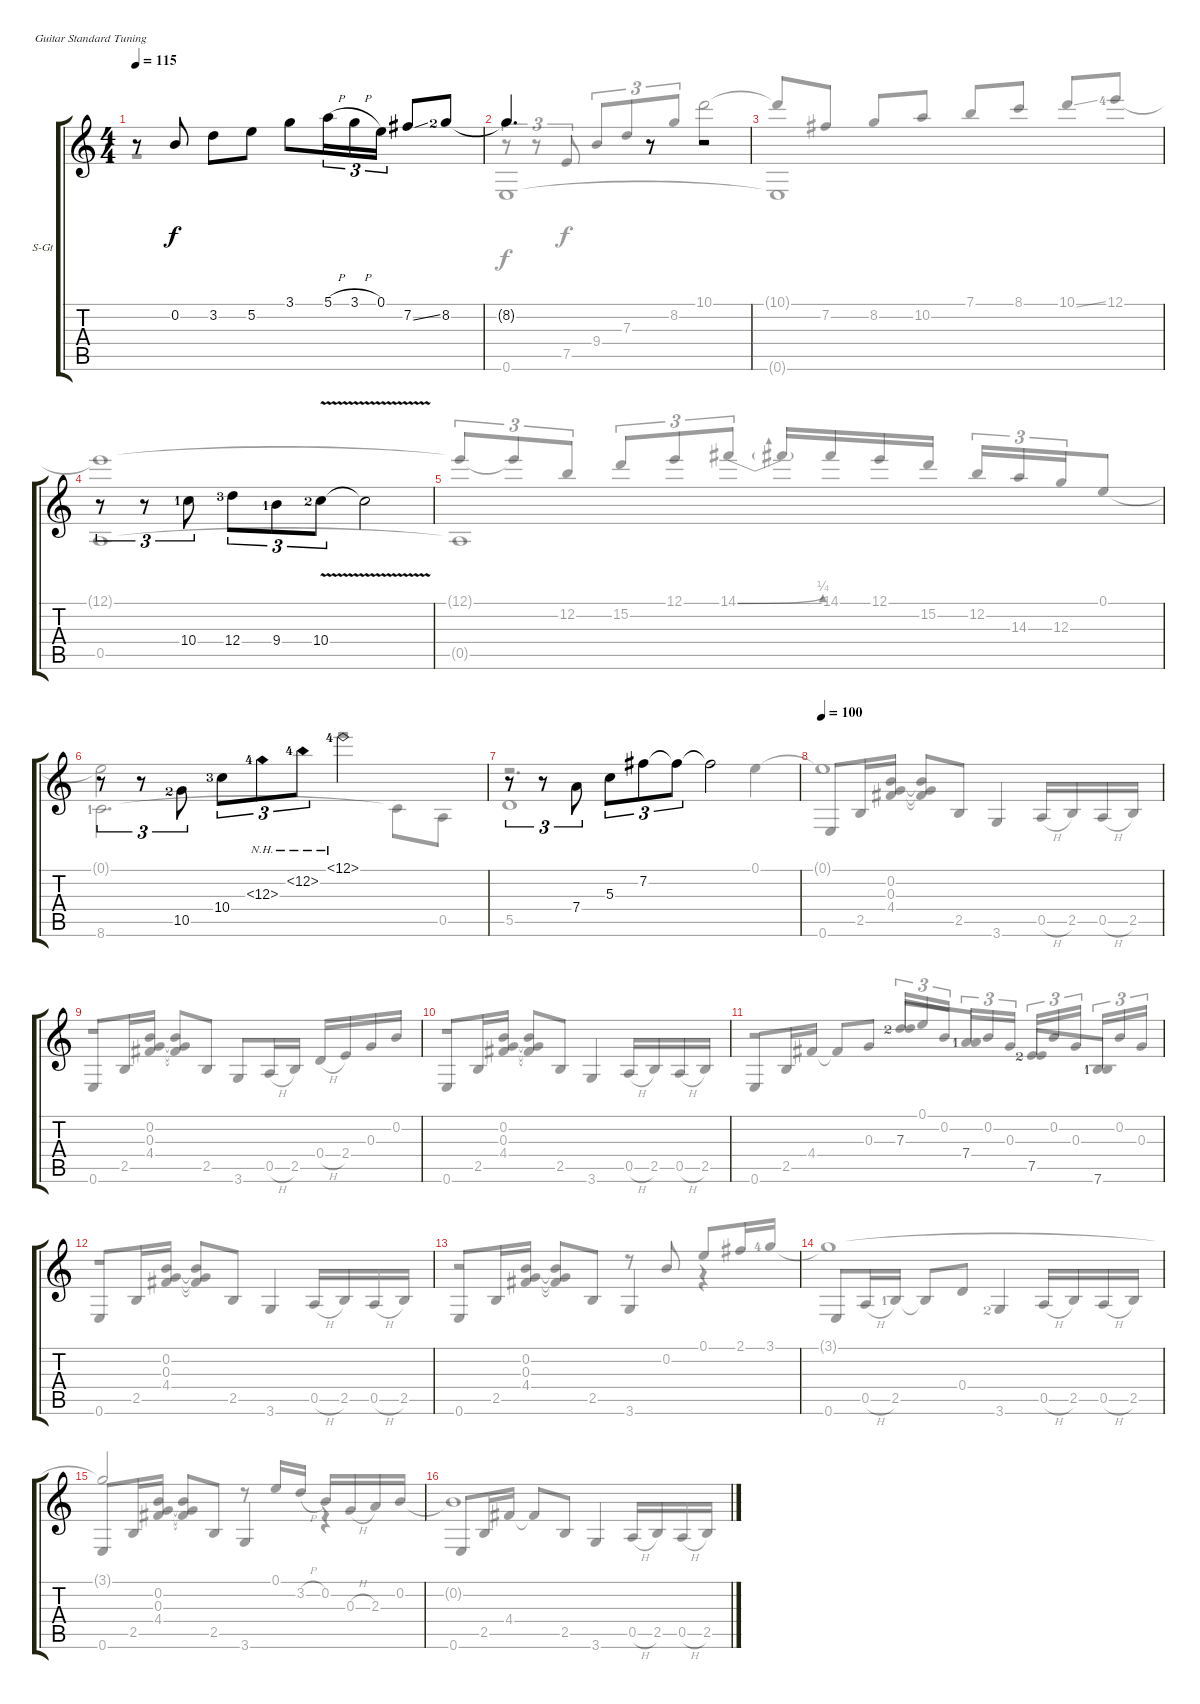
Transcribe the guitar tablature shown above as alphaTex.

\defaultSystemsLayout 4
\bracketExtendMode groupsimilarinstruments
\firstSystemTrackNameOrientation horizontal
\otherSystemsTrackNameOrientation horizontal
\track ("Steel Guitar" "S-Gt") {instrument acousticguitarsteel}
\staff {score tabs}
\tuning (E4 B3 G3 D3 A2 E2)
\voice
\ts (4 4)
\tempo 115
\clef g2
\scale
0.597859
\ks c
r.8{dy f instrument acousticguitarsteel} 0.2.8 3.2.8 5.2.8 3.1.8{beam invert beam merge} 5.1{h}.16{tu (3 2) beam merge} 3.1{h}.16{tu (3 2) beam merge} 0.1.16{tu (3 2)} 7.2{ss}.8 8.2{lf 3}.8 |
\scale
0.402135 8.2{t}.4{d} r.8 r.2 |
|
r.8{tu (3 2) beam invert} r.8{tu (3 2) beam invert} 10.4{lf 2}.8{tu (3 2) beam invert} 12.4{lf 4}.8{tu (3 2) beam invert} 9.4{lf 2}.8{tu (3 2)} 10.4{v lf 3}.8{tu (3 2)} 10.4{v t}.2{beam invert} |
|
r.8{tu (3 2)} r.8{tu (3 2) beam invert} 10.5{lf 3}.8{tu (3 2) beam invert} 10.4{lf 4}.8{tu (3 2) beam invert beam merge} 12.3{nh lf 5}.8{tu (3 2)} 12.2{nh lf 5}.8{tu (3 2)} 12.1{nh lf 5}.2{beam invert} |
r.8{tu (3 2) beam invert} r.8{tu (3 2) beam invert} 7.4.8{tu (3 2) beam invert} 5.3.8{tu (3 2) beam invert} 7.2.8{tu (3 2) beam merge} 7.2{t}.8{tu (3 2)} 7.2{t}.2{beam invert} |
\tempo 100
|
|
|
|
|
|
|
|
\voice
\clef g2
\ottava regular
\simile none
\scale
0.597859
\ks c
|
\scale
0.402135 r.8{tu (3 2)} r.8{tu (3 2) beam invert} 7.5.8{tu (3 2)} 9.4.8{tu (3 2) beam invert} 7.3.8{tu (3 2)} 8.2.8{tu (3 2)} 10.1.2 |
10.1{t}.8{beam invert} 7.2.8 8.2.8{beam invert} 10.2.8 7.1.8{beam invert} 8.1.8 10.1{ss}.8{beam invert} 12.1{lf 5}.8 |
12.1{t}.1 |
12.1{t}.8{tu (3 2) beam invert} 12.1{t}.8{tu (3 2)} 12.2.8{tu (3 2)} 15.2.8{tu (3 2) beam invert} 12.1.8{tu (3 2)} 14.1{be (bend 0 0 59.4 1)}.8{tu (3 2)} 14.1{t}.16{beam invert} 14.1.16 12.1.16 15.2.16 12.2.16{tu (3 2) beam invert beam merge} 14.3.16{tu (3 2) beam merge} 12.3.16{tu (3 2) beam merge} 0.1.8 |
0.1{t}.2 r.2 |
r.2{d} 0.1.4 |
0.1{t}.1 |
r.1 |
r.1 |
r.2 7.3{lf 3}.16{tu (3 2) beam invert} 0.1.16{tu (3 2)} 0.2.16{tu (3 2)} 7.4{lf 2}.16{tu (3 2) beam invert} 0.2.16{tu (3 2)} 0.3.16{tu (3 2)} 7.5{lf 3}.16{tu (3 2) beam invert} 0.2.16{tu (3 2)} 0.3.16{tu (3 2)} 7.6{lf 2}.16{tu (3 2) beam invert} 0.2.16{tu (3 2)} 0.3.16{tu (3 2)} |
r.1 |
r.2 r.8 0.2.8{beam invert} 0.1.8{beam invert} 2.1.16 3.1{lf 5}.16 |
3.1{t}.1 |
3.1{t}.2{beam invert} r.8{beam invert} 0.1.16{beam invert} 3.2{h}.16 0.2.16{beam invert} 0.3{h}.16 2.3.16 0.2.16 |
0.2{t}.1
\voice
\clef g2
\ottava regular
\simile none
\scale
0.597859
\ks c
r.1{dy f} |
\scale
0.402135 0.6.1 |
0.6{t}.1 |
0.5.1 |
0.5{t}.1 |
8.6{lf 2}.2{d} 8.6{t}.8 0.5.8 |
5.5.1 |
0.6.8{beam invert} 2.5.16 (4.4 0.3 0.2).16 (4.4{t} 0.3{t} 0.2{t}).8{beam invert} 2.5.8 3.6.4{beam invert} 0.5{h}.16{beam invert} 2.5.16 0.5{h}.16 2.5.16 |
0.6.8{beam invert} 2.5.16 (4.4 0.3 0.2).16 (4.4{t} 0.3{t} 0.2{t}).8{beam invert} 2.5.8 3.6.8{beam invert} 0.5{h}.16 2.5.16 0.4{h}.16{beam invert} 2.4.16 0.3.16 0.2.16 |
0.6.8{beam invert} 2.5.16 (4.4 0.3 0.2).16 (4.4{t} 0.3{t} 0.2{t}).8{beam invert} 2.5.8 3.6.4{beam invert} 0.5{h}.16{beam invert} 2.5.16 0.5{h}.16 2.5.16 |
0.6.8{beam invert} 2.5.16 4.4.16 4.4{t}.8{beam invert} 0.3.8 7.3{lf 3}.8{beam invert} 7.4{lf 2}.8 7.5{lf 3}.8{beam invert} 7.6{lf 2}.8 |
0.6.8{beam invert} 2.5.16 (4.4 0.3 0.2).16 (4.4{t} 0.3{t} 0.2{t}).8{beam invert} 2.5.8 3.6.4{beam invert} 0.5{h}.16{beam invert} 2.5.16 0.5{h}.16 2.5.16 |
0.6.8{beam invert} 2.5.16 (4.4 0.3 0.2).16 (0.2{t} 0.3{t} 4.4{t}).8{beam invert} 2.5.8 3.6.4{beam invert} r.4 |
0.6.8{beam invert} 0.5{h}.16 2.5{lf 2}.16 2.5{t}.8{beam invert} 0.4.8 3.6{lf 3}.4{beam invert} 0.5{h}.16{beam invert} 2.5.16 0.5{h}.16 2.5.16 |
0.6.8{beam invert} 2.5.16 (4.4 0.3 0.2).16 (0.2{t} 0.3{t} 4.4{t}).8{beam invert} 2.5.8 3.6.4{beam invert} r.4 |
0.6.8{beam invert} 2.5.16 4.4.16 4.4{t}.8{beam invert} 2.5.8 3.6.4{beam invert} 0.5{h}.16{beam invert} 2.5.16 0.5{h}.16 2.5.16
